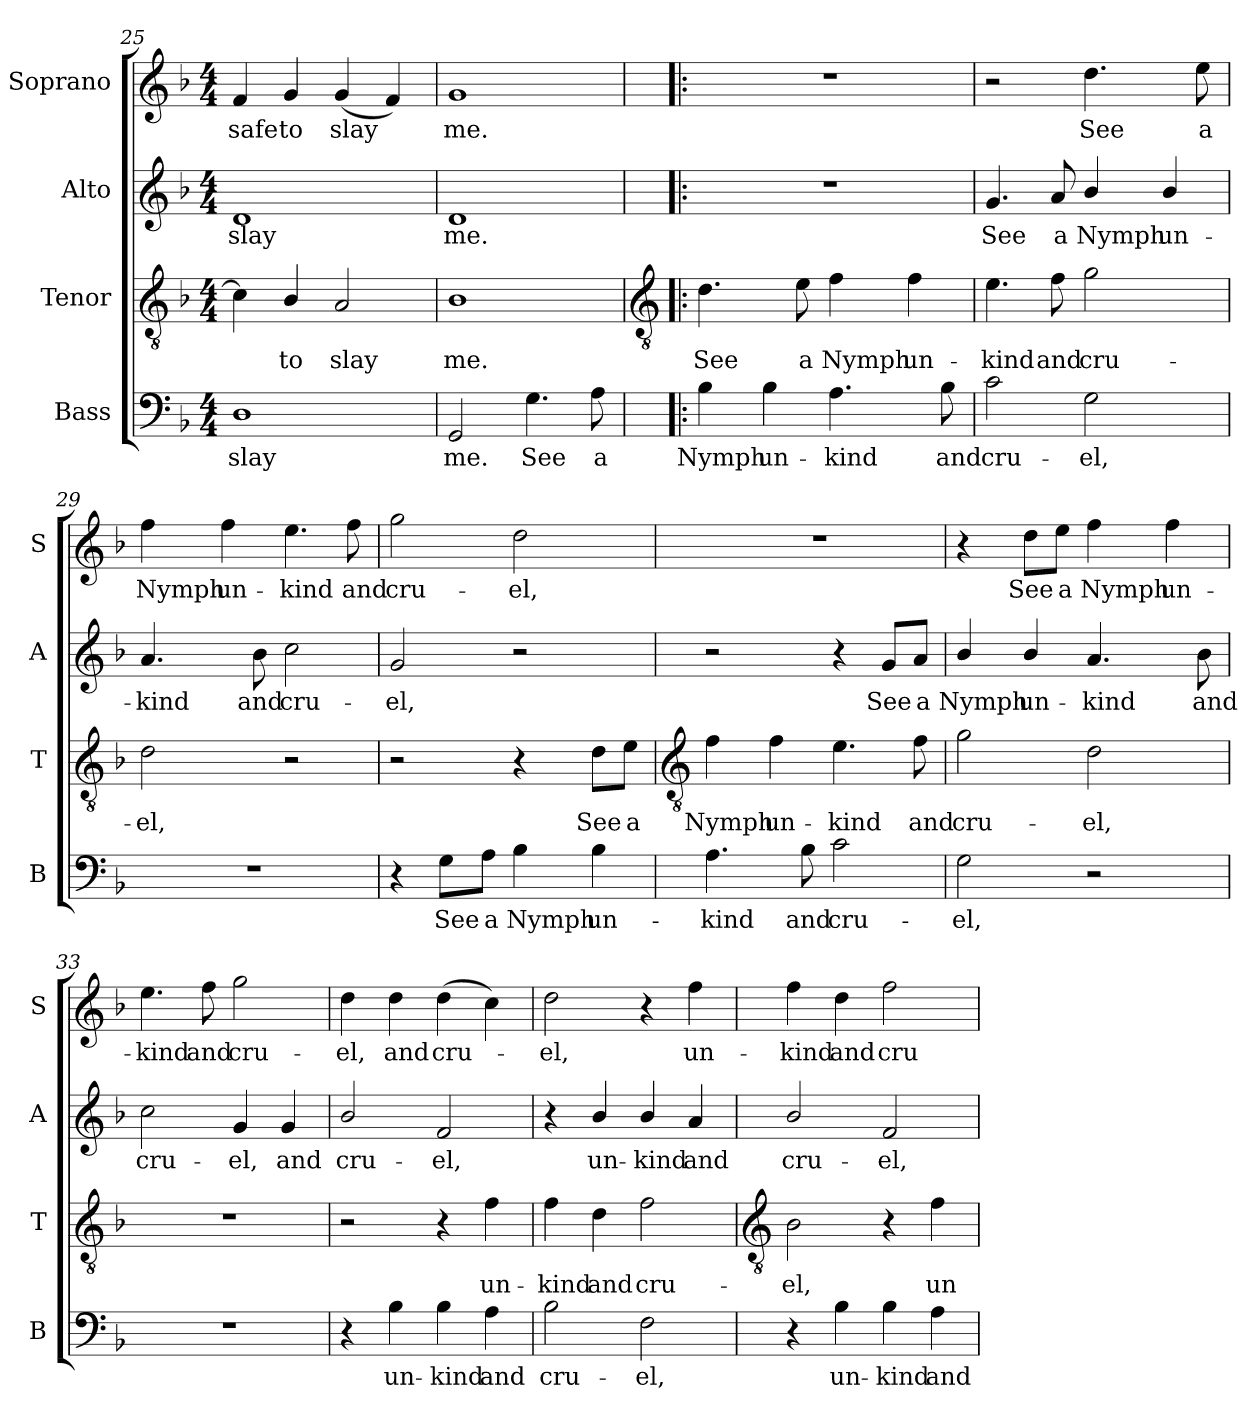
**kern	**text	**kern	**text	**kern	**text	**kern	**text
*part4	*part4	*part3	*part3	*part2	*part2	*part1	*part1
*staff4	*staff4	*staff3	*staff3	*staff2	*staff2	*staff1	*staff1
*I"Bass	*	*I"Tenor	*	*I"Alto	*	*I"Soprano	*
*I'B	*	*I'T	*	*I'A	*	*I'S	*
*clefF4	*	*clefGv2	*	*clefG2	*	*clefG2	*
*k[b-]	*	*k[b-]	*	*k[b-]	*	*k[b-]	*
*F:	*	*F:	*	*F:	*	*F:	*
*M4/4	*	*M4/4	*	*M4/4	*	*M4/4	*
=25	=25	=25	=25	=25	=25	=25	=25
!	!LO:LY:b	!	!	!	!LO:LY:b	!	!LO:LY:b
1D	slay	4c]	.	1d	slay	4f	-safe
!	!	!	!LO:LY:b	!	!	!	!LO:LY:b
.	.	4B-/	to	.	.	4g	to
!	!	!	!LO:LY:b	!	!	!	!LO:LY:b
.	.	2A	slay	.	.	(<4g	slay
.	.	.	.	.	.	4f)	.
=26	=26	=26	=26	=26	=26	=26	=26
!	!LO:LY:b	!	!LO:LY:b	!	!LO:LY:b	!	!LO:LY:b
2GG	me.	1B-	me.	1d	me.	1g	me.
!	!LO:LY:b	!	!	!	!	!	!
4.G	See	.	.	.	.	.	.
!	!LO:LY:b	!	!	!	!	!	!
8A	a	.	.	.	.	.	.
!!LO:LB:g=z
=27!|:	=27!|:	=27!|:	=27!|:	=27!|:	=27!|:	=27!|:	=27!|:
*	*	*clefGv2	*	*	*	*	*
!	!LO:LY:b	!	!LO:LY:b	!	!	!	!
4B-	Nymph	4.d	See	1r	.	1r	.
!	!LO:LY:b	!	!	!	!	!	!
4B-	un-	.	.	.	.	.	.
!	!	!	!LO:LY:b	!	!	!	!
.	.	8e	a	.	.	.	.
!	!LO:LY:b	!	!LO:LY:b	!	!	!	!
4.A	-kind	4f	Nymph	.	.	.	.
!	!	!	!LO:LY:b	!	!	!	!
.	.	4f	un-	.	.	.	.
!	!LO:LY:b	!	!	!	!	!	!
8B-	and	.	.	.	.	.	.
=28	=28	=28	=28	=28	=28	=28	=28
!	!LO:LY:b	!	!LO:LY:b	!	!LO:LY:b	!	!
2c	cru-	4.e	-kind	4.g	See	2r	.
!	!	!	!LO:LY:b	!	!LO:LY:b	!	!
.	.	8f	and	8a	a	.	.
!	!LO:LY:b	!	!LO:LY:b	!	!LO:LY:b	!	!LO:LY:b
2G	-el,	2g	cru-	4b-/	Nymph	4.dd	See
!	!	!	!	!	!LO:LY:b	!	!
.	.	.	.	4b-/	un-	.	.
!	!	!	!	!	!	!	!LO:LY:b
.	.	.	.	.	.	8ee	a
=29	=29	=29	=29	=29	=29	=29	=29
!	!	!	!LO:LY:b	!	!LO:LY:b	!	!LO:LY:b
1r	.	2d	-el,	4.a	-kind	4ff	Nymph
!	!	!	!	!	!	!	!LO:LY:b
.	.	.	.	.	.	4ff	un-
!	!	!	!	!	!LO:LY:b	!	!
.	.	.	.	8b-	and	.	.
!	!	!	!	!	!LO:LY:b	!	!LO:LY:b
.	.	2r	.	2cc	cru-	4.ee	-kind
!	!	!	!	!	!	!	!LO:LY:b
.	.	.	.	.	.	8ff	and
=30	=30	=30	=30	=30	=30	=30	=30
!	!	!	!	!	!LO:LY:b	!	!LO:LY:b
4r	.	2r	.	2g	-el,	2gg	cru-
!	!LO:LY:b	!	!	!	!	!	!
8G\L	See	.	.	.	.	.	.
!	!LO:LY:b	!	!	!	!	!	!
8A\J	a	.	.	.	.	.	.
!	!LO:LY:b	!	!	!	!	!	!LO:LY:b
4B-	Nymph	4r	.	2r	.	2dd	-el,
!	!LO:LY:b	!	!LO:LY:b	!	!	!	!
4B-	un-	8d\L	See	.	.	.	.
!	!	!	!LO:LY:b	!	!	!	!
.	.	8e\J	a	.	.	.	.
!!LO:LB:g=z
=31	=31	=31	=31	=31	=31	=31	=31
*	*	*clefGv2	*	*	*	*	*
!	!LO:LY:b	!	!LO:LY:b	!	!	!	!
4.A	-kind	4f	Nymph	2r	.	1r	.
!	!	!	!LO:LY:b	!	!	!	!
.	.	4f	un-	.	.	.	.
!	!LO:LY:b	!	!	!	!	!	!
8B-	and	.	.	.	.	.	.
!	!LO:LY:b	!	!LO:LY:b	!	!	!	!
2c	cru-	4.e	-kind	4r	.	.	.
!	!	!	!	!	!LO:LY:b	!	!
.	.	.	.	8g/L	See	.	.
!	!	!	!LO:LY:b	!	!LO:LY:b	!	!
.	.	8f	and	8a/J	a	.	.
=32	=32	=32	=32	=32	=32	=32	=32
!	!LO:LY:b	!	!LO:LY:b	!	!LO:LY:b	!	!
2G	-el,	2g	cru-	4b-/	Nymph	4r	.
!	!	!	!	!	!LO:LY:b	!	!LO:LY:b
.	.	.	.	4b-/	un-	8dd\L	See
!	!	!	!	!	!	!	!LO:LY:b
.	.	.	.	.	.	8ee\J	a
!	!	!	!LO:LY:b	!	!LO:LY:b	!	!LO:LY:b
2r	.	2d	-el,	4.a	-kind	4ff	Nymph
!	!	!	!	!	!	!	!LO:LY:b
.	.	.	.	.	.	4ff	un-
!	!	!	!	!	!LO:LY:b	!	!
.	.	.	.	8b-	and	.	.
=33	=33	=33	=33	=33	=33	=33	=33
!	!	!	!	!	!LO:LY:b	!	!LO:LY:b
1r	.	1r	.	2cc	cru-	4.ee	-kind
!	!	!	!	!	!	!	!LO:LY:b
.	.	.	.	.	.	8ff	and
!	!	!	!	!	!LO:LY:b	!	!LO:LY:b
.	.	.	.	4g	-el,	2gg	cru-
!	!	!	!	!	!LO:LY:b	!	!
.	.	.	.	4g	and	.	.
=34	=34	=34	=34	=34	=34	=34	=34
!	!	!	!	!	!LO:LY:b	!	!LO:LY:b
4r	.	2r	.	2b-/	cru-	4dd	-el,
!	!LO:LY:b	!	!	!	!	!	!LO:LY:b
4B-	un-	.	.	.	.	4dd	and
!	!LO:LY:b	!	!	!	!LO:LY:b	!	!LO:LY:b
4B-	-kind	4r	.	2f	-el,	(>4dd	cru-
!	!LO:LY:b	!	!LO:LY:b	!	!	!	!
4A	and	4f	un-	.	.	4cc)	.
=35	=35	=35	=35	=35	=35	=35	=35
!	!LO:LY:b	!	!LO:LY:b	!	!	!	!LO:LY:b
2B-	cru-	4f	-kind	4r	.	2dd	el,
!	!	!	!LO:LY:b	!	!LO:LY:b	!	!
.	.	4d	and	4b-/	un-	.	.
!	!LO:LY:b	!	!LO:LY:b	!	!LO:LY:b	!	!
2F	-el,	2f	cru-	4b-/	-kind	4r	.
!	!	!	!	!	!LO:LY:b	!	!LO:LY:b
.	.	.	.	4a	and	4ff	un-
!!LO:LB:g=z
=36	=36	=36	=36	=36	=36	=36	=36
*	*	*clefGv2	*	*	*	*	*
!	!	!	!LO:LY:b	!	!LO:LY:b	!	!LO:LY:b
4r	.	2B-	-el,	2b-/	cru-	4ff	-kind
!	!LO:LY:b	!	!	!	!	!	!LO:LY:b
4B-	un-	.	.	.	.	4dd	and
!	!LO:LY:b	!	!	!	!LO:LY:b	!	!LO:LY:b
4B-	-kind	4r	.	2f	-el,	2ff	cru-
!	!LO:LY:b	!	!LO:LY:b	!	!	!	!
4A	and	4f	un-	.	.	.	.
=	=	=	=	=	=	=	=
*-	*-	*-	*-	*-	*-	*-	*-
